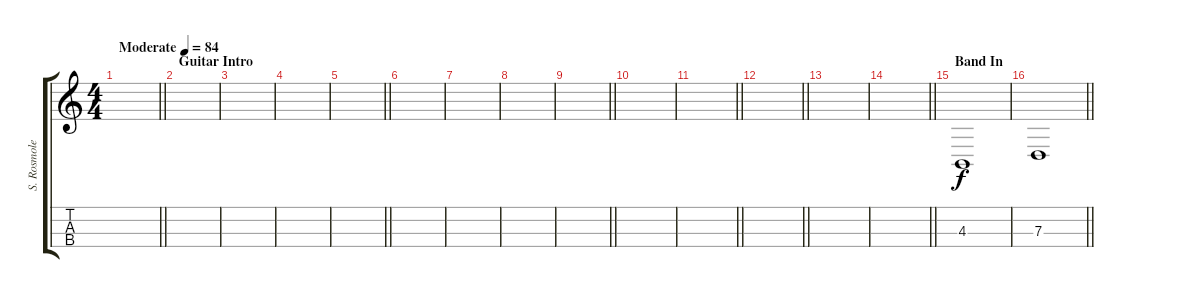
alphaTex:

\track ("S. Rosmolen - Cello" "S. Rosmole") {instrument cello}
\staff {score tabs}
\tuning (A3 D3 G2 C2) {hide}
\ts (4 4)
\tempo (84 "Moderate")
\clef g2
\barLineRight lightlight
\ks c
|
\section ("" "Guitar Intro")
|
|
|
\barLineRight lightlight
|
|
|
|
\barLineRight lightlight
|
|
\barLineRight lightlight
|
\barLineRight lightlight
|
|
\barLineRight lightlight
|
\section ("" "Band In")
4.3.1 |
\barLineRight lightlight
7.3.1
